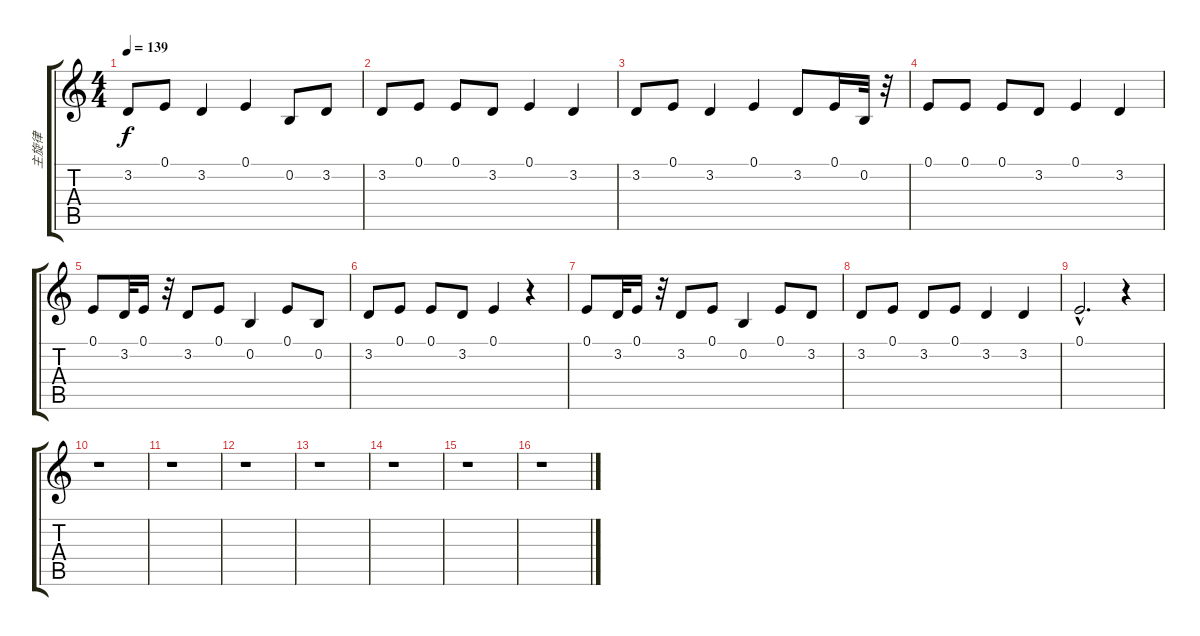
\track ("主旋律" "主旋律") {instrument brightacousticpiano}
\staff {score tabs}
\tuning (E4 B3 G3 D3 A2 E2) {hide}
\ts (4 4)
\tempo 139
\clef g2
\ks c
3.2.8{dy f} 0.1.8 3.2.4 0.1.4 0.2.8 3.2.8 |
3.2.8 0.1.8 0.1.8 3.2.8 0.1.4 3.2.4 |
3.2.8 0.1.8 3.2.4 0.1.4 3.2.8 0.1.16 0.2.32 r.32 |
0.1.8 0.1.8 0.1.8 3.2.8 0.1.4 3.2.4 |
0.1.8 3.2.32 0.1.16 r.32 3.2.8 0.1.8 0.2.4 0.1.8 0.2.8 |
3.2.8 0.1.8 0.1.8 3.2.8 0.1.4 r.4 |
0.1.8 3.2.32 0.1.16 r.32 3.2.8 0.1.8 0.2.4 0.1.8 3.2.8 |
3.2.8 0.1.8 3.2.8 0.1.8 3.2.4 3.2.4 |
0.1{hac}.2{d} r.4 |
r.1 |
r.1 |
r.1 |
r.1 |
r.1 |
r.1 |
r.1
